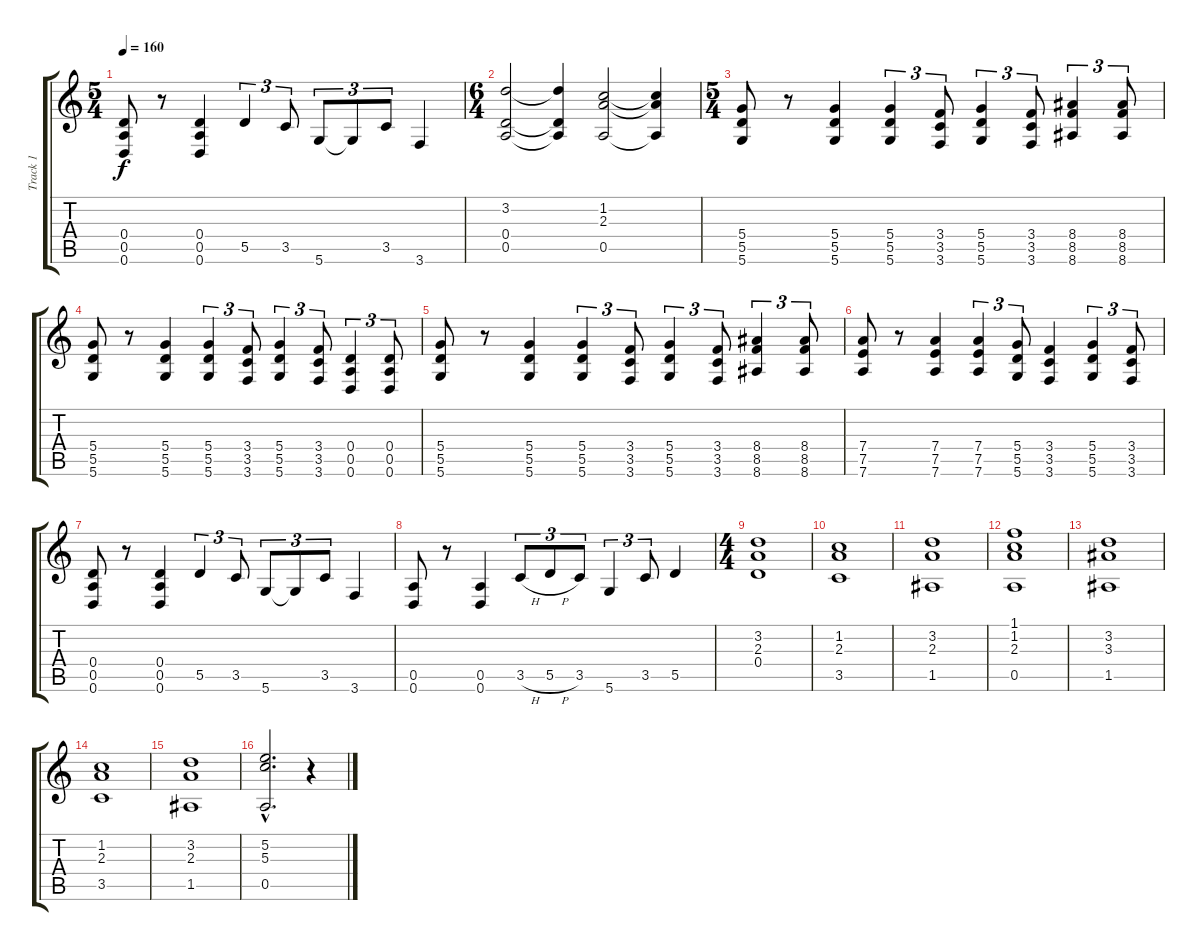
\track ("Track 1" "Track 1") {instrument distortionguitar}
\staff {score tabs}
\tuning (E4 B3 G3 D3 A2 D2) {hide}
\ts (5 4)
\tempo 160
\clef g2
\ks c
(0.4 0.5 0.6).8{dy f} r.8 (0.4 0.5 0.6).4 5.5.4{tu (3 2)} 3.5.8{tu (3 2)} 5.6.8{tu (3 2)} 5.6{t}.8{tu (3 2)} 3.5.8{tu (3 2)} 3.6.4 |
\ts (6 4)
(3.2 0.4 0.5).2 (3.2{t} 0.4{t} 0.5{t}).4 (1.2 2.3 0.5).2 (1.2{t} 2.3{t} 0.5{t}).4 |
\ts (5 4)
(5.4 5.5 5.6).8 r.8 (5.4 5.5 5.6).4 (5.4 5.5 5.6).4{tu (3 2)} (3.4 3.5 3.6).8{tu (3 2)} (5.4 5.5 5.6).4{tu (3 2)} (3.4 3.5 3.6).8{tu (3 2)} (8.4 8.5 8.6).4{tu (3 2)} (8.4 8.5 8.6).8{tu (3 2)} |
(5.4 5.5 5.6).8 r.8 (5.4 5.5 5.6).4 (5.4 5.5 5.6).4{tu (3 2)} (3.4 3.5 3.6).8{tu (3 2)} (5.4 5.5 5.6).4{tu (3 2)} (3.4 3.5 3.6).8{tu (3 2)} (0.4 0.5 0.6).4{tu (3 2)} (0.4 0.5 0.6).8{tu (3 2)} |
(5.4 5.5 5.6).8 r.8 (5.4 5.5 5.6).4 (5.4 5.5 5.6).4{tu (3 2)} (3.4 3.5 3.6).8{tu (3 2)} (5.4 5.5 5.6).4{tu (3 2)} (3.4 3.5 3.6).8{tu (3 2)} (8.4 8.5 8.6).4{tu (3 2)} (8.4 8.5 8.6).8{tu (3 2)} |
(7.4 7.5 7.6).8 r.8 (7.4 7.5 7.6).4 (7.4 7.5 7.6).4{tu (3 2)} (5.4 5.5 5.6).8{tu (3 2)} (3.4 3.5 3.6).4 (5.4 5.5 5.6).4{tu (3 2)} (3.4 3.5 3.6).8{tu (3 2)} |
(0.4 0.5 0.6).8 r.8 (0.4 0.5 0.6).4 5.5.4{tu (3 2)} 3.5.8{tu (3 2)} 5.6.8{tu (3 2)} 5.6{t}.8{tu (3 2)} 3.5.8{tu (3 2)} 3.6.4 |
(0.5 0.6).8 r.8 (0.5 0.6).4 3.5{h}.8{tu (3 2)} 5.5{h}.8{tu (3 2)} 3.5.8{tu (3 2)} 5.6.4{tu (3 2)} 3.5.8{tu (3 2)} 5.5.4 |
\ts (4 4)
(3.2 2.3 0.4).1 |
(1.2 2.3 3.5).1 |
(3.2 2.3 1.5).1 |
(1.1 1.2 2.3 0.5).1 |
(3.2 3.3 1.5).1 |
(1.2 2.3 3.5).1 |
(3.2 2.3 1.5).1 |
(5.2{hac} 5.3{hac} 0.5{hac}).2{d} r.4
